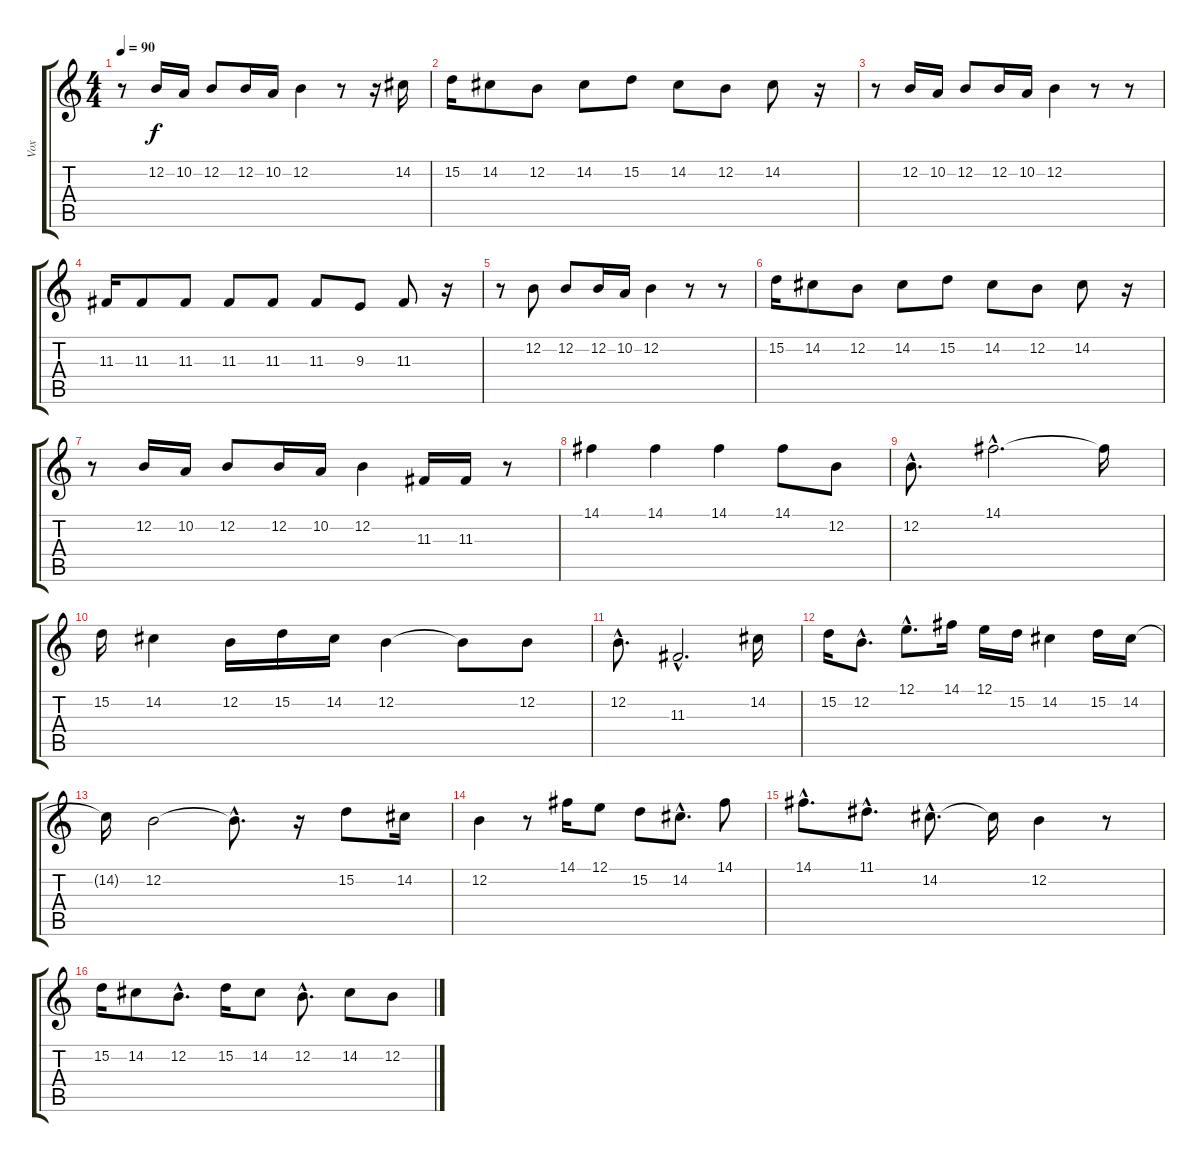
\track ("Vox" "Vox") {instrument flute}
\staff {score tabs}
\tuning (E4 B3 G3 D3 A2 E2) {hide}
\ts (4 4)
\tempo 90
\clef g2
\ks c
r.8{dy f} 12.2.16 10.2.16 12.2.8 12.2.16 10.2.16 12.2.4 r.8 r.16 14.2.16 |
15.2.16 14.2.8 12.2.8 14.2.8 15.2.8 14.2.8 12.2.8 14.2.8 r.16 |
r.8 12.2.16 10.2.16 12.2.8 12.2.16 10.2.16 12.2.4 r.8 r.8 |
11.3.16 11.3.8 11.3.8 11.3.8 11.3.8 11.3.8 9.3.8 11.3.8 r.16 |
r.8 12.2.8 12.2.8 12.2.16 10.2.16 12.2.4 r.8 r.8 |
15.2.16 14.2.8 12.2.8 14.2.8 15.2.8 14.2.8 12.2.8 14.2.8 r.16 |
r.8 12.2.16 10.2.16 12.2.8 12.2.16 10.2.16 12.2.4 11.3.16 11.3.16 r.8 |
14.1.4 14.1.4 14.1.4 14.1.8 12.2.8 |
12.2{hac}.8{d} 14.1{hac}.2{d} 14.1{t}.16 |
15.2.16 14.2.4 12.2.16 15.2.16 14.2.16 12.2.4 12.2{t}.8 12.2.8 |
12.2{hac}.8{d} 11.3{hac}.2{d} 14.2.16 |
15.2.16 12.2{hac}.8{d} 12.1{hac}.8{d} 14.1.16 12.1.16 15.2.16 14.2.4 15.2.16 14.2.16 |
14.2{t}.16 12.2.2 12.2{hac t}.8{d} r.16 15.2.8 14.2.16 |
12.2.4 r.8 14.1.16 12.1.8 15.2.8 14.2{hac}.8{d} 14.1.8 |
14.1{hac}.8{d} 11.1{hac}.8{d} 14.2{hac}.8{d} 14.2{t}.16 12.2.4 r.8 |
15.2.16 14.2.8 12.2{hac}.8{d} 15.2.16 14.2.8 12.2{hac}.8{d} 14.2.8 12.2.8
